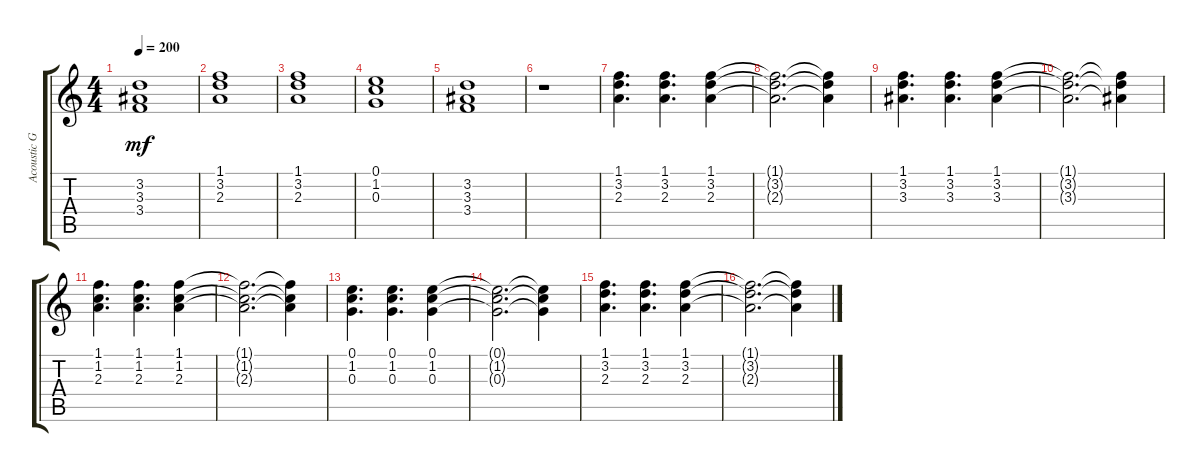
\track ("Acoustic Guitar 2" "Acoustic G") {instrument acousticguitarsteel}
\staff {score tabs}
\tuning (E4 B3 G3 D3 A2 E2) {hide}
\ts (4 4)
\tempo 200
\clef g2
\ks c
(3.2 3.3 3.4).1{dy mf} |
(1.1 3.2 2.3).1 |
(1.1 3.2 2.3).1 |
(0.1 1.2 0.3).1 |
(3.2 3.3 3.4).1 |
r.1 |
(1.1 3.2 2.3).4{d} (1.1 3.2 2.3).4{d} (1.1 3.2 2.3).4 |
(1.1{t} 3.2{t} 2.3{t}).2{d} (1.1{t} 3.2{t} 2.3{t}).4 |
(1.1 3.2 3.3).4{d} (1.1 3.2 3.3).4{d} (1.1 3.2 3.3).4 |
(1.1{t} 3.2{t} 3.3{t}).2{d} (1.1{t} 3.2{t} 3.3{t}).4 |
(1.1 1.2 2.3).4{d} (1.1 1.2 2.3).4{d} (1.1 1.2 2.3).4 |
(1.1{t} 1.2{t} 2.3{t}).2{d} (1.1{t} 1.2{t} 2.3{t}).4 |
(0.1 1.2 0.3).4{d} (0.1 1.2 0.3).4{d} (0.1 1.2 0.3).4 |
(0.1{t} 1.2{t} 0.3{t}).2{d} (0.1{t} 1.2{t} 0.3{t}).4 |
(1.1 3.2 2.3).4{d} (1.1 3.2 2.3).4{d} (1.1 3.2 2.3).4 |
(1.1{t} 3.2{t} 2.3{t}).2{d} (1.1{t} 3.2{t} 2.3{t}).4
